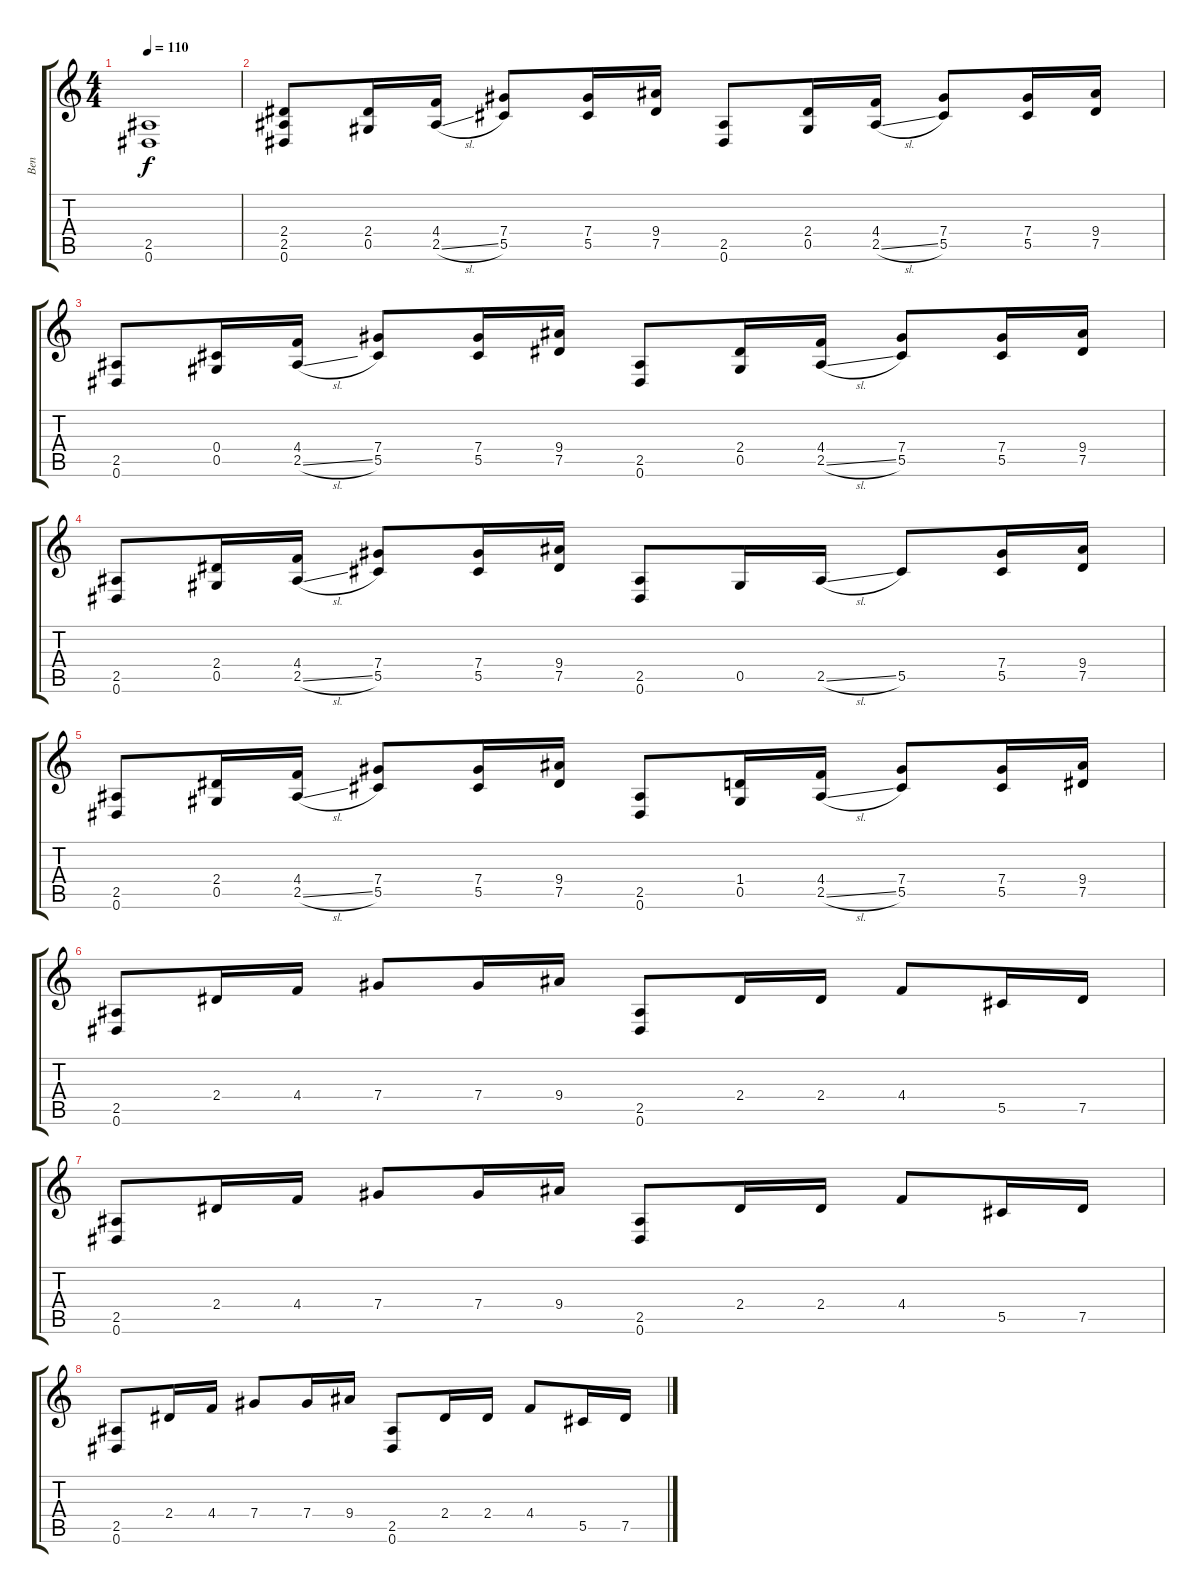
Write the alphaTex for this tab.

\track ("Ben" "Ben") {instrument overdrivenguitar}
\staff {score tabs}
\tuning (Eb4 Bb3 Gb3 Db3 Ab2 Eb2) {hide}
\ts (4 4)
\tempo 110
\clef g2
\ks c
(2.5{t} 0.6{t}).1{dy f} |
(2.4 2.5 0.6).8 (2.4 0.5).16 (4.4 2.5{sl}).16 (7.4 5.5).8 (7.4 5.5).16 (9.4 7.5).16 (2.5 0.6).8 (2.4 0.5).16 (4.4 2.5{sl}).16 (7.4 5.5).8 (7.4 5.5).16 (9.4 7.5).16 |
(2.5 0.6).8 (0.4 0.5).16 (4.4 2.5{sl}).16 (7.4 5.5).8 (7.4 5.5).16 (9.4 7.5).16 (2.5 0.6).8 (2.4 0.5).16 (4.4 2.5{sl}).16 (7.4 5.5).8 (7.4 5.5).16 (9.4 7.5).16 |
(2.5 0.6).8 (2.4 0.5).16 (4.4 2.5{sl}).16 (7.4 5.5).8 (7.4 5.5).16 (9.4 7.5).16 (2.5 0.6).8 0.5.16 2.5{sl}.16 5.5.8 (7.4 5.5).16 (9.4 7.5).16 |
(2.5 0.6).8 (2.4 0.5).16 (4.4 2.5{sl}).16 (7.4 5.5).8 (7.4 5.5).16 (9.4 7.5).16 (2.5 0.6).8 (1.4 0.5).16 (4.4 2.5{sl}).16 (7.4 5.5).8 (7.4 5.5).16 (9.4 7.5).16 |
(2.5 0.6).8 2.4.16 4.4.16 7.4.8 7.4.16 9.4.16 (2.5 0.6).8 2.4.16 2.4.16 4.4.8 5.5.16 7.5.16 |
(2.5 0.6).8 2.4.16 4.4.16 7.4.8 7.4.16 9.4.16 (2.5 0.6).8 2.4.16 2.4.16 4.4.8 5.5.16 7.5.16 |
(2.5 0.6).8 2.4.16 4.4.16 7.4.8 7.4.16 9.4.16 (2.5 0.6).8 2.4.16 2.4.16 4.4.8 5.5.16 7.5.16
